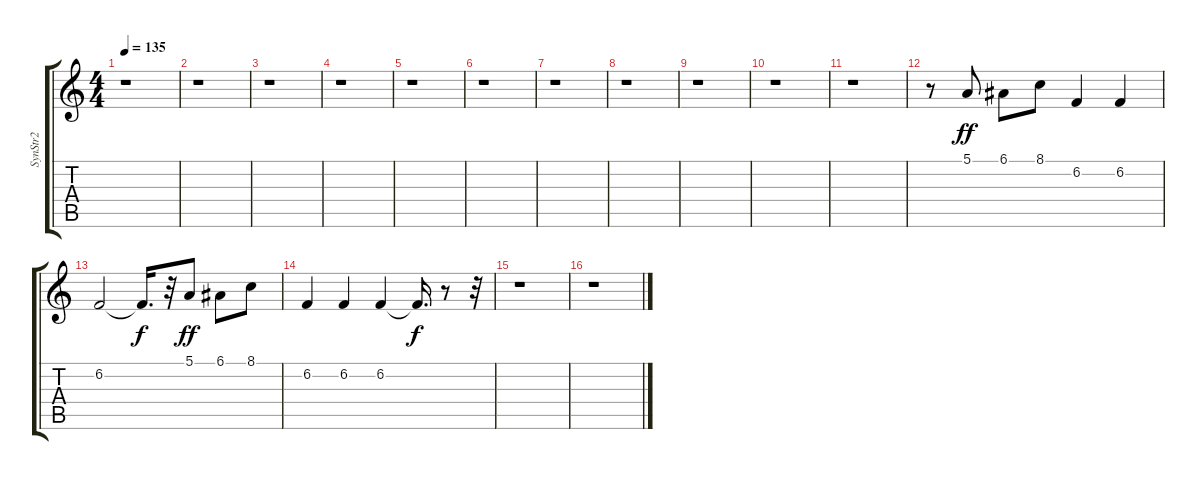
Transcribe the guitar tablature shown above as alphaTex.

\track ("SynStr2 " "SynStr2 ") {instrument synthstrings1}
\staff {score tabs}
\tuning (E4 B3 G3 D3 A2 E2) {hide}
\ts (4 4)
\tempo 135
\clef g2
\ks c
r.1{dy f} |
r.1 |
r.1 |
r.1 |
r.1 |
r.1 |
r.1 |
r.1 |
r.1 |
r.1 |
r.1 |
r.8 5.1.8{dy ff} 6.1.8 8.1.8 6.2.4 6.2.4 |
6.2.2 6.2{t}.16{d dy f} r.32 5.1.8{dy ff} 6.1.8 8.1.8 |
6.2.4 6.2.4 6.2.4 6.2{t}.16{d dy f} r.8 r.32 |
r.1 |
r.1
